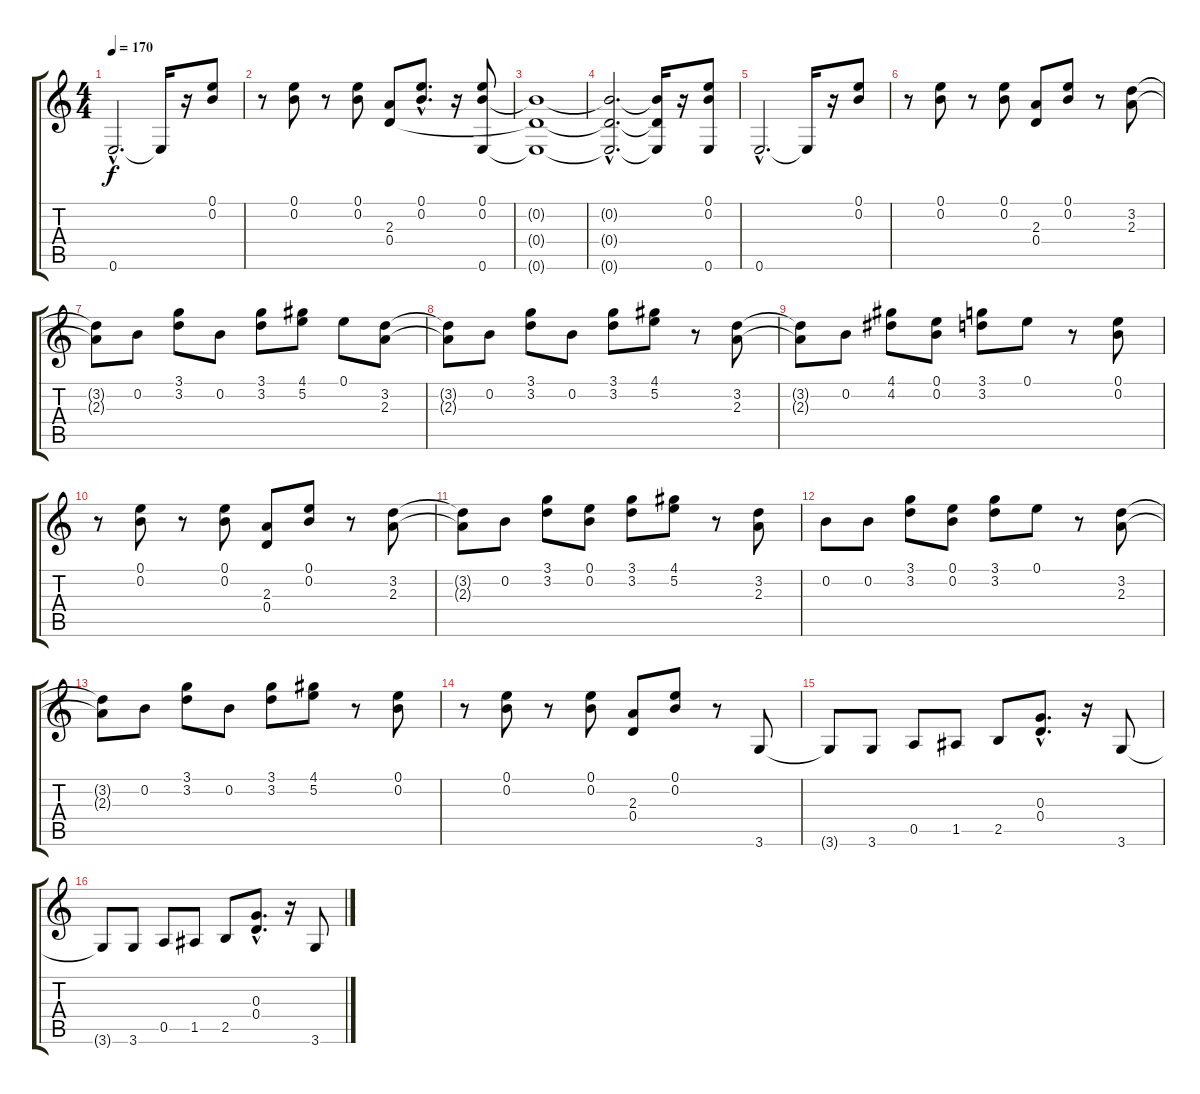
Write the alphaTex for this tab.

\track "" {instrument distortionguitar}
\staff {score tabs}
\tuning (E4 B3 G3 D3 A2 E2) {hide}
\ts (4 4)
\tempo 170
\clef g2
\ks c
0.6{hac}.2{d dy f} 0.6{t}.16 r.16 (0.1 0.2).8 |
r.8 (0.1 0.2).8 r.8 (0.1 0.2).8 (2.3 0.4).8 (0.1{hac} 0.2{hac}).8{d} r.16 (0.1 0.2 0.6).8 |
(0.2{t} 0.4{t} 0.6{t}).1 |
(0.2{hac t} 0.4{hac t} 0.6{hac t}).2{d} (0.2{t} 0.4{t} 0.6{t}).16 r.16 (0.1 0.2 0.6).8 |
0.6{hac}.2{d} 0.6{t}.16 r.16 (0.1 0.2).8 |
r.8 (0.1 0.2).8 r.8 (0.1 0.2).8 (2.3 0.4).8 (0.1 0.2).8 r.8 (3.2 2.3).8 |
(3.2{t} 2.3{t}).8 0.2.8 (3.1 3.2).8 0.2.8 (3.1 3.2).8 (4.1 5.2).8 0.1.8 (3.2 2.3).8 |
(3.2{t} 2.3{t}).8 0.2.8 (3.1 3.2).8 0.2.8 (3.1 3.2).8 (4.1 5.2).8 r.8 (3.2 2.3).8 |
(3.2{t} 2.3{t}).8 0.2.8 (4.1 4.2).8 (0.1 0.2).8 (3.1 3.2).8 0.1.8 r.8 (0.1 0.2).8 |
r.8 (0.1 0.2).8 r.8 (0.1 0.2).8 (2.3 0.4).8 (0.1 0.2).8 r.8 (3.2 2.3).8 |
(3.2{t} 2.3{t}).8 0.2.8 (3.1 3.2).8 (0.1 0.2).8 (3.1 3.2).8 (4.1 5.2).8 r.8 (3.2 2.3).8 |
0.2.8 0.2.8 (3.1 3.2).8 (0.1 0.2).8 (3.1 3.2).8 0.1.8 r.8 (3.2 2.3).8 |
(3.2{t} 2.3{t}).8 0.2.8 (3.1 3.2).8 0.2.8 (3.1 3.2).8 (4.1 5.2).8 r.8 (0.1 0.2).8 |
r.8 (0.1 0.2).8 r.8 (0.1 0.2).8 (2.3 0.4).8 (0.1 0.2).8 r.8 3.6.8 |
3.6{t}.8 3.6.8 0.5.8 1.5.8 2.5.8 (0.3{hac} 0.4{hac}).8{d} r.16 3.6.8 |
3.6{t}.8 3.6.8 0.5.8 1.5.8 2.5.8 (0.3{hac} 0.4{hac}).8{d} r.16 3.6.8
